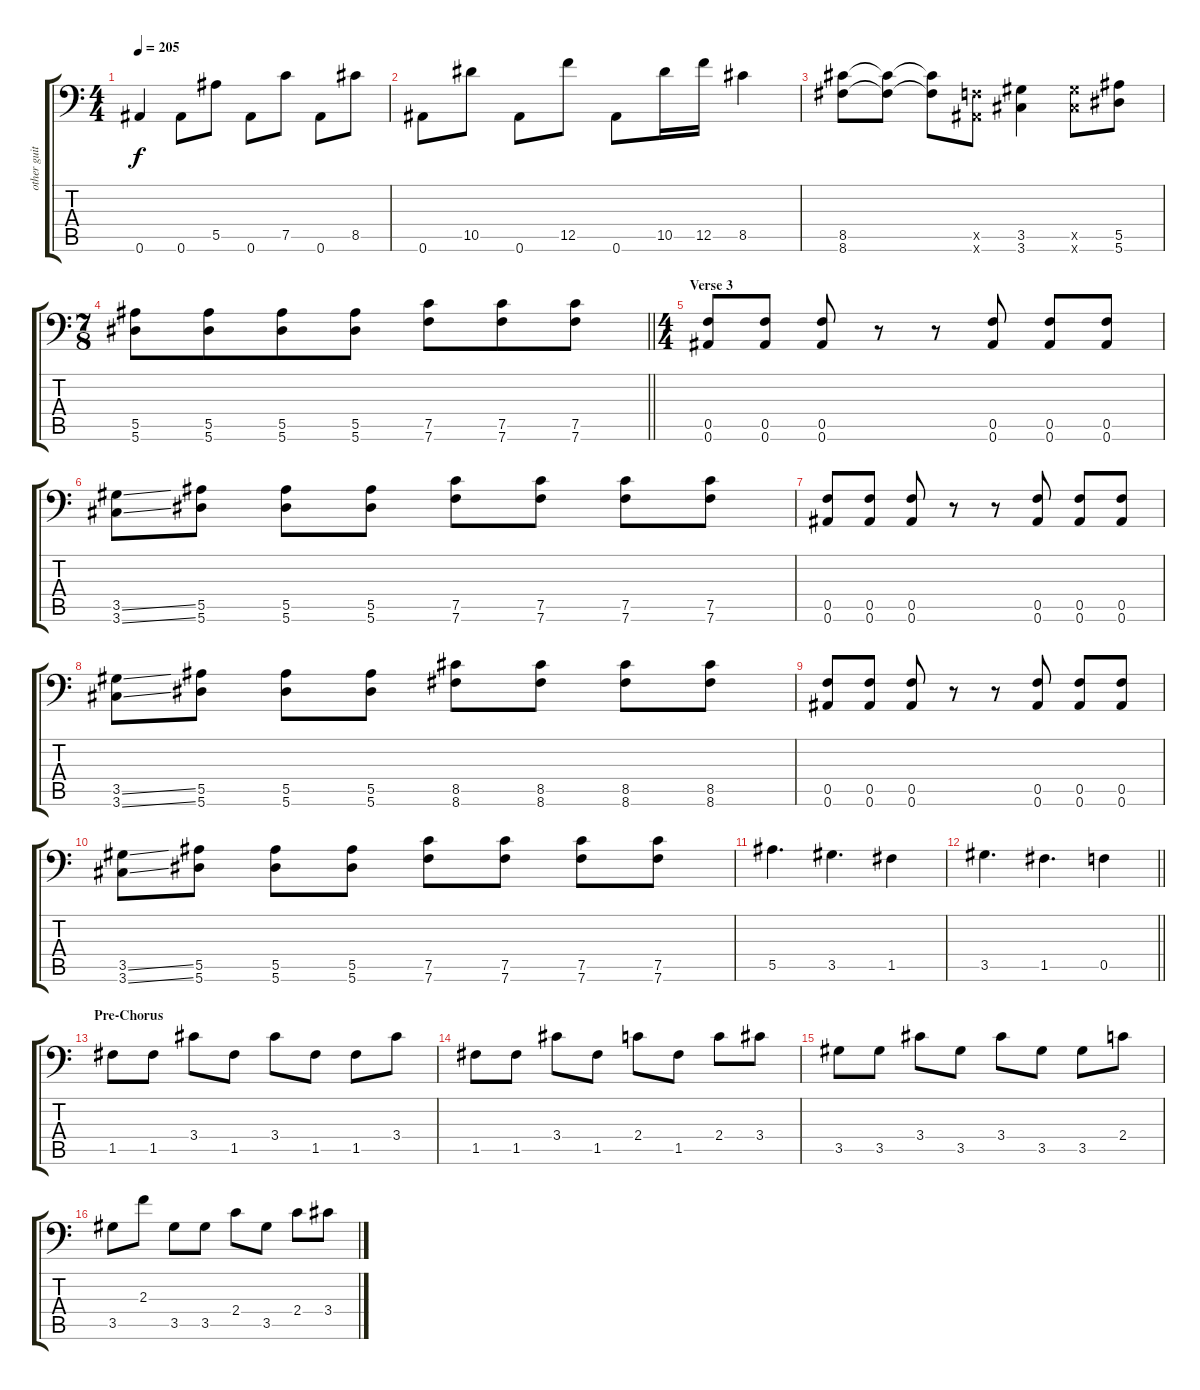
\track ("other guit " "other guit") {instrument distortionguitar}
\staff {score tabs}
\tuning (C4 G3 Eb3 Bb2 F2 Bb1) {hide}
\ts (4 4)
\tempo 205
\clef f4
\ks c
0.6.4{dy f} 0.6.8 5.5.8 0.6.8 7.5.8 0.6.8 8.5.8 |
0.6.8 10.5.8 0.6.8 12.5.8 0.6.8 10.5.16 12.5.16 8.5.4 |
(8.5 8.6).8 (8.5{t} 8.6{t}).8 (8.5{t} 8.6{t}).8 (0.5{x} 0.6{x}).8 (3.5 3.6).4 (3.5{x} 3.6{x}).8 (5.5 5.6).8 |
\ts (7 8)
\barLineRight lightlight
(5.5 5.6).8 (5.5 5.6).8 (5.5 5.6).8 (5.5 5.6).8 (7.5 7.6).8 (7.5 7.6).8 (7.5 7.6).8 |
\ts (4 4)
\section ("" "Verse 3")
(0.5 0.6).8 (0.5 0.6).8 (0.5 0.6).8 r.8 r.8 (0.5 0.6).8 (0.5 0.6).8 (0.5 0.6).8 |
(3.5{ss} 3.6{ss}).8 (5.5 5.6).8 (5.5 5.6).8 (5.5 5.6).8 (7.5 7.6).8 (7.5 7.6).8 (7.5 7.6).8 (7.5 7.6).8 |
(0.5 0.6).8 (0.5 0.6).8 (0.5 0.6).8 r.8 r.8 (0.5 0.6).8 (0.5 0.6).8 (0.5 0.6).8 |
(3.5{ss} 3.6{ss}).8 (5.5 5.6).8 (5.5 5.6).8 (5.5 5.6).8 (8.5 8.6).8 (8.5 8.6).8 (8.5 8.6).8 (8.5 8.6).8 |
(0.5 0.6).8 (0.5 0.6).8 (0.5 0.6).8 r.8 r.8 (0.5 0.6).8 (0.5 0.6).8 (0.5 0.6).8 |
(3.5{ss} 3.6{ss}).8 (5.5 5.6).8 (5.5 5.6).8 (5.5 5.6).8 (7.5 7.6).8 (7.5 7.6).8 (7.5 7.6).8 (7.5 7.6).8 |
5.5.4{d} 3.5.4{d} 1.5.4 |
\barLineRight lightlight
3.5.4{d} 1.5.4{d} 0.5.4 |
\section ("" "Pre-Chorus")
1.5.8 1.5.8 3.4.8 1.5.8 3.4.8 1.5.8 1.5.8 3.4.8 |
1.5.8 1.5.8 3.4.8 1.5.8 2.4.8 1.5.8 2.4.8 3.4.8 |
3.5.8 3.5.8 3.4.8 3.5.8 3.4.8 3.5.8 3.5.8 2.4.8 |
3.5.8 2.3.8 3.5.8 3.5.8 2.4.8 3.5.8 2.4.8 3.4.8
